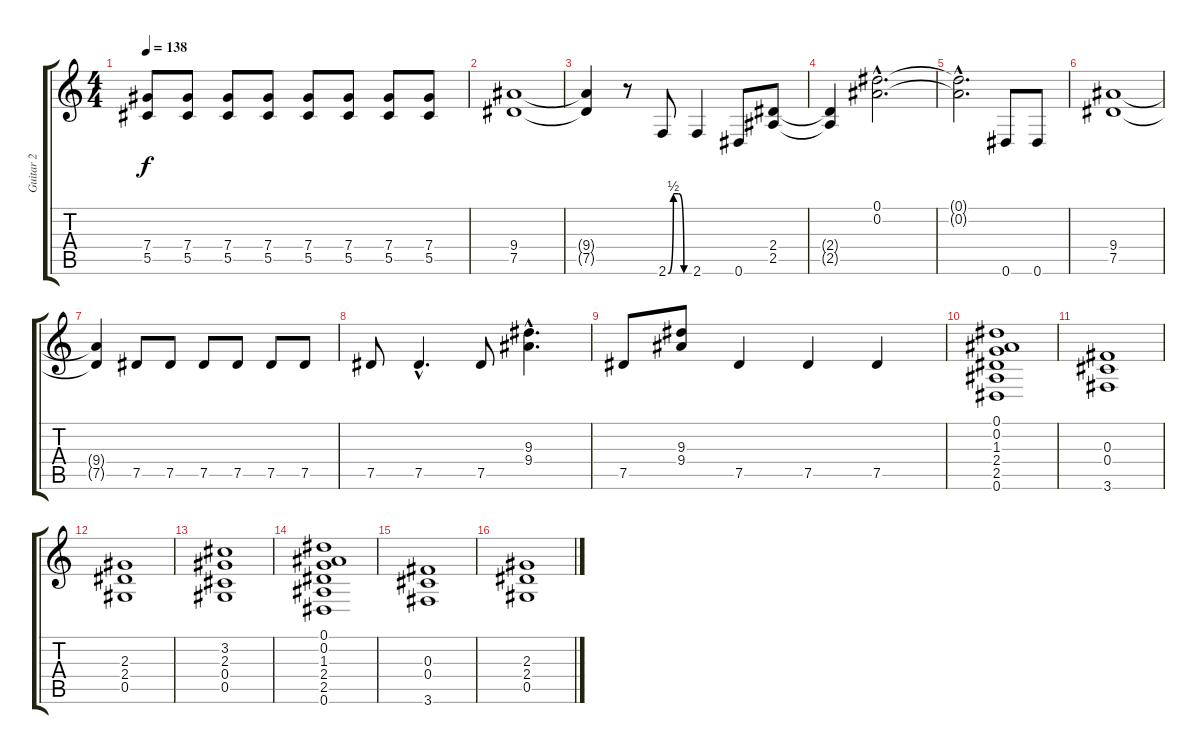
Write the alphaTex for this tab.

\track ("Guitar 2" "Guitar 2") {instrument distortionguitar}
\staff {score tabs}
\tuning (Eb4 Bb3 Gb3 Db3 Ab2 Eb2) {hide}
\ts (4 4)
\tempo 138
\clef g2
\ks c
(7.4{t} 5.5{t}).8{dy f} (7.4 5.5).8 (7.4 5.5).8 (7.4 5.5).8 (7.4 5.5).8 (7.4 5.5).8 (7.4 5.5).8 (7.4 5.5).8 |
(9.4 7.5).1 |
(9.4{t} 7.5{t}).4 r.8 2.6{be (custom 0 0 15 2 30 2 45 0 60 0)}.8 2.6.4 0.6.8 (2.4 2.5).8 |
(2.4{t} 2.5{t}).4 (0.1{hac} 0.2{hac}).2{d} |
(0.1{hac t} 0.2{hac t}).2{d} 0.6.8 0.6.8 |
(9.4 7.5).1 |
(9.4{t} 7.5{t}).4 7.5.8 7.5.8 7.5.8 7.5.8 7.5.8 7.5.8 |
7.5.8 7.5{hac}.4{d} 7.5.8 (9.3{hac} 9.4{hac}).4{d} |
7.5.8 (9.3 9.4).8 7.5.4 7.5.4 7.5.4 |
(0.1 0.2 1.3 2.4 2.5 0.6).1 |
(0.3 0.4 3.6).1 |
(2.3 2.4 0.5).1 |
(3.2 2.3 0.4 0.5).1 |
(0.1 0.2 1.3 2.4 2.5 0.6).1 |
(0.3 0.4 3.6).1 |
(2.3 2.4 0.5).1
